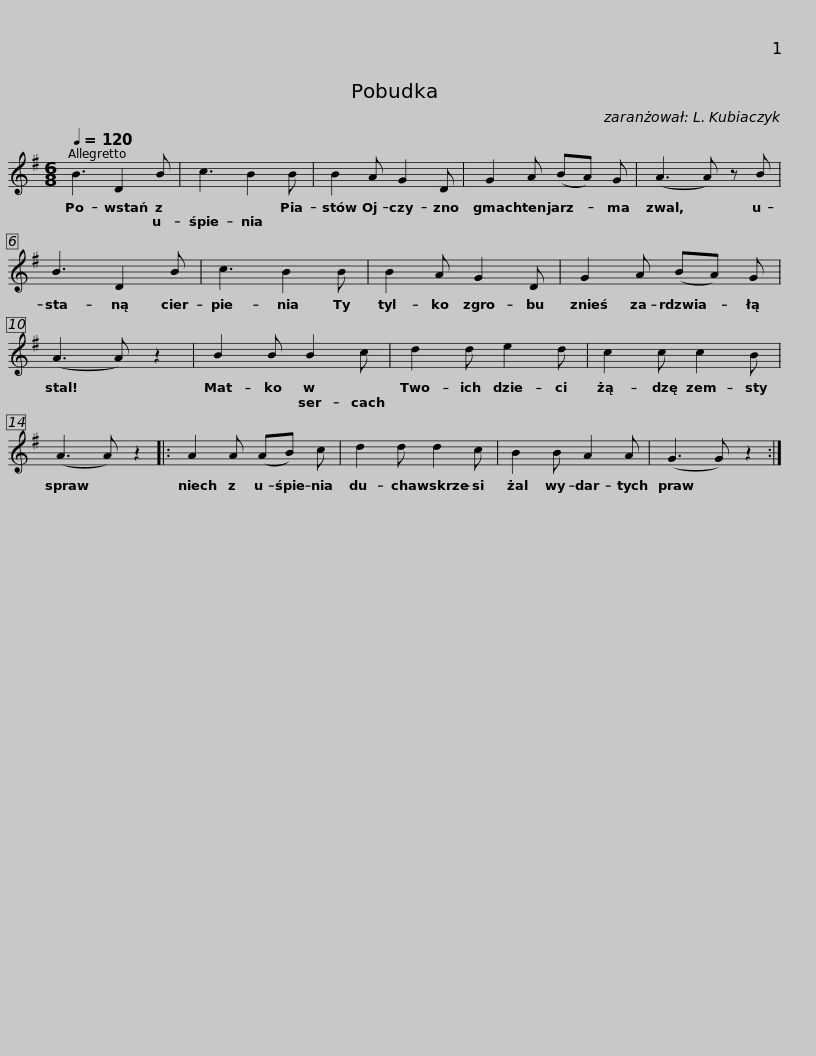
X:1
L:1/8
Q:1/4=120
M:6/8
I:linebreak $
K:G
V:1 treble
V:1
 B3 D2 B | c3 B2 B | B2 A G2 D | G2 A (BA) G | (A3 A) z B | %5
 B3 D2 B |$ c3 B2 B | B2 A G2 D | G2 A (BA) G | (A3 A) z2 | %10
 B2 B B2 c |$ d2 d e2 d | c2 c c2 B | (A3 A) z2 |: A2 A (AB) c | %15
 d2 d d2 c | B2 B A2 A |$ (G3 G) z2 :| %18
